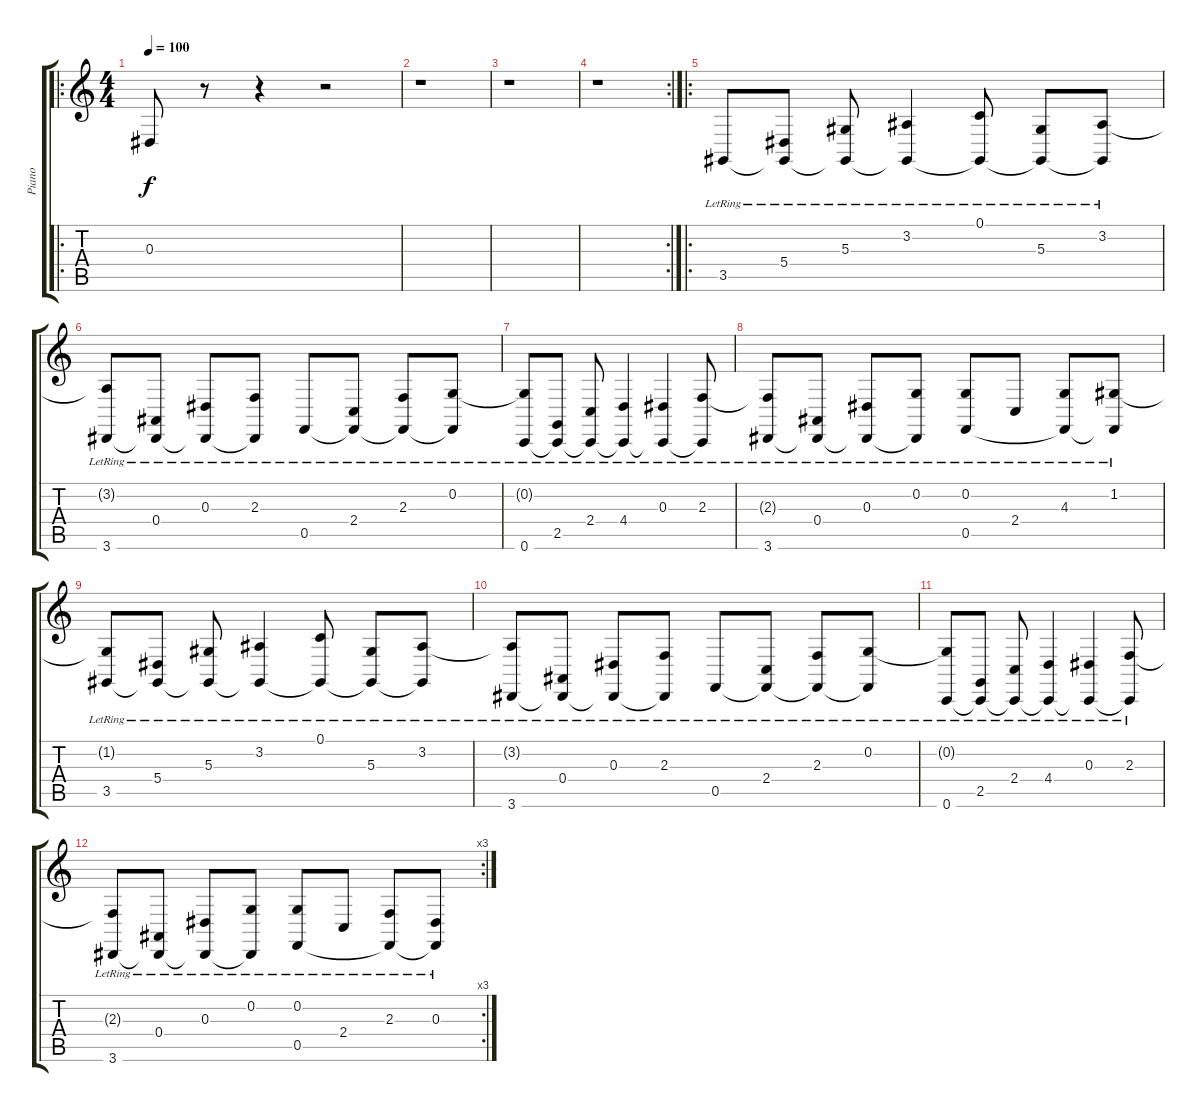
\track ("Piano" "Piano") {instrument brightacousticpiano}
\staff {score tabs}
\tuning (C4 G3 Eb3 Bb2 F2 C2) {hide}
\ro
\ts (4 4)
\tempo 100
\clef g2
\ks c
0.3{t}.8{dy f} r.8 r.4 r.2 |
r.1 |
r.1 |
\rc 2
r.1 |
\ro
3.5{lr}.8 (5.4{lr} 3.5{t}).8 (5.3{lr} 3.5{t}).8 (3.2{lr} 3.5{t}).4 (0.1{lr} 3.5{t}).8 (5.3{lr} 3.5{t}).8 (3.2{lr} 3.5{t}).8 |
(3.2{t} 3.6{lr}).8 (0.4{lr} 3.6{t}).8 (0.3{lr} 3.6{t}).8 (2.3{lr} 3.6{t}).8 0.5{lr}.8 (2.4{lr} 0.5{t}).8 (2.3{lr} 0.5{t}).8 (0.2{lr} 0.5{t}).8 |
(0.2{t} 0.6{lr}).8 (2.5{lr} 0.6{t}).8 (2.4{lr} 0.6{t}).8 (4.4{lr} 0.6{t}).4 (0.3{lr} 0.6{t}).4 (2.3{lr} 0.6{t}).8 |
(2.3{t} 3.6{lr}).8 (0.4{lr} 3.6{t}).8 (0.3{lr} 3.6{t}).8 (0.2{lr} 3.6{t}).8 (0.2{lr} 0.5{lr}).8 2.4{lr}.8 (4.3{lr} 0.5{t}).8 (1.2{lr} 0.5{t}).8 |
(1.2{t} 3.5{lr}).8 (5.4{lr} 3.5{t}).8 (5.3{lr} 3.5{t}).8 (3.2{lr} 3.5{t}).4 (0.1{lr} 3.5{t}).8 (5.3{lr} 3.5{t}).8 (3.2{lr} 3.5{t}).8 |
(3.2{t} 3.6{lr}).8 (0.4{lr} 3.6{t}).8 (0.3{lr} 3.6{t}).8 (2.3{lr} 3.6{t}).8 0.5{lr}.8 (2.4{lr} 0.5{t}).8 (2.3{lr} 0.5{t}).8 (0.2{lr} 0.5{t}).8 |
(0.2{t} 0.6{lr}).8 (2.5{lr} 0.6{t}).8 (2.4{lr} 0.6{t}).8 (4.4{lr} 0.6{t}).4 (0.3{lr} 0.6{t}).4 (2.3{lr} 0.6{t}).8 |
\rc 3
(2.3{t} 3.6{lr}).8 (0.4{lr} 3.6{t}).8 (0.3{lr} 3.6{t}).8 (0.2{lr} 3.6{t}).8 (0.2{lr} 0.5{lr}).8 2.4{lr}.8 (2.3{lr} 0.5{t}).8 (0.3{lr} 0.5{t}).8
